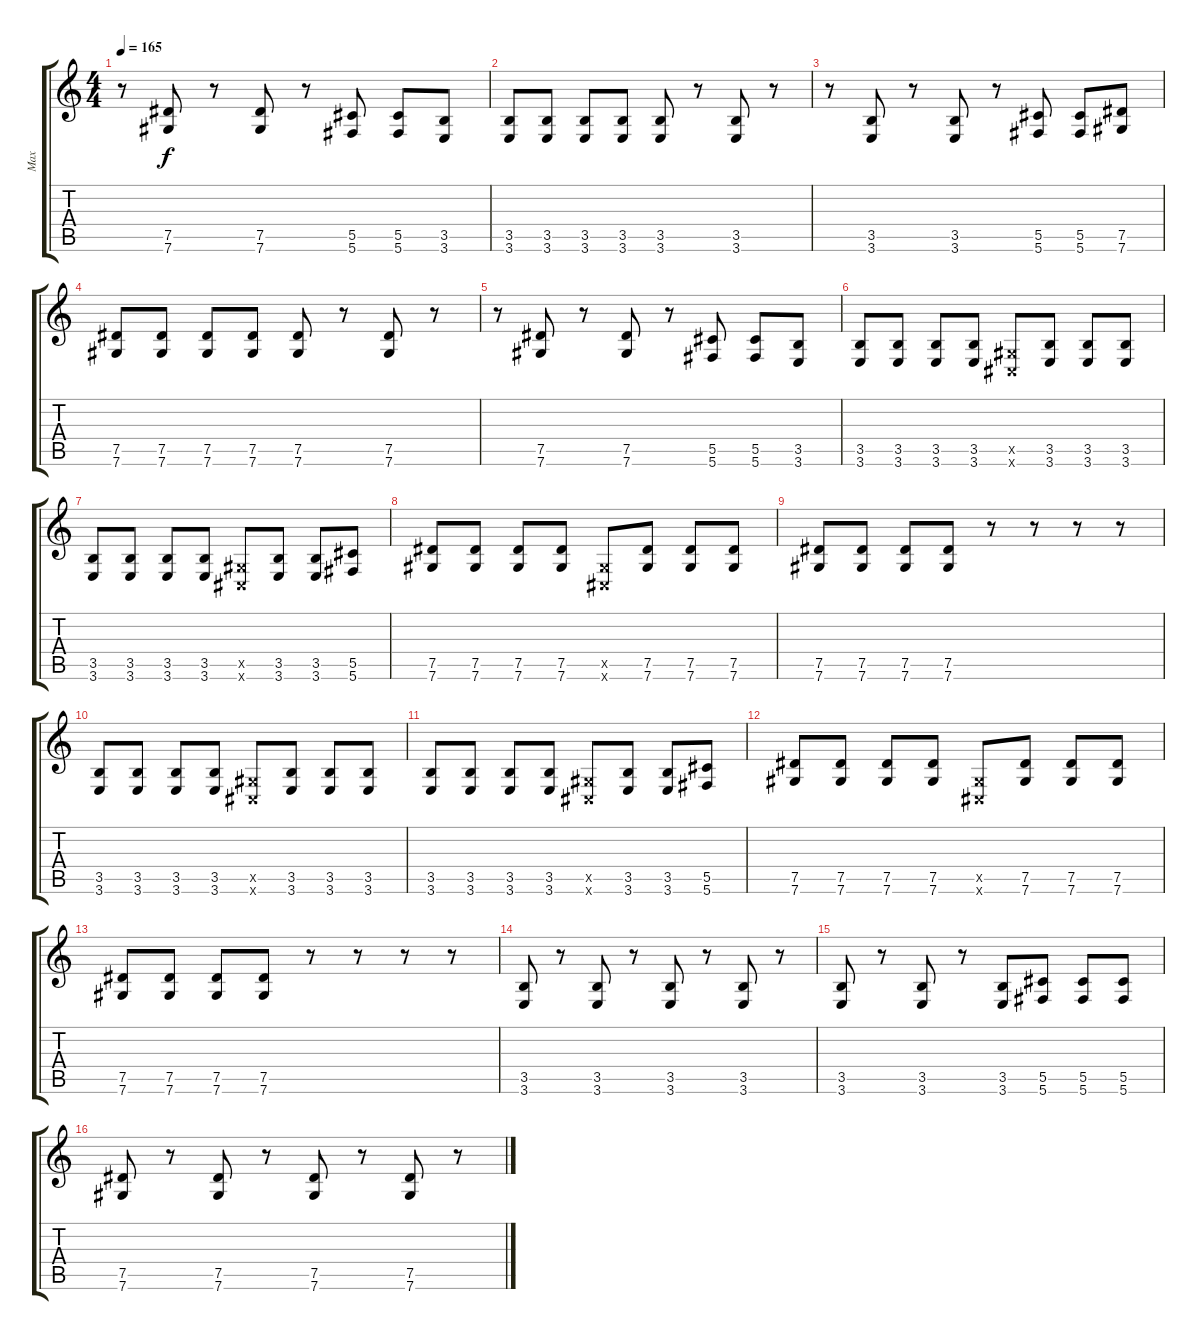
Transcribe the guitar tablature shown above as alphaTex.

\track ("Max" "Max") {instrument distortionguitar}
\staff {score tabs}
\tuning (Eb4 Bb3 Gb3 Db3 Ab2 Db2) {hide}
\ts (4 4)
\tempo 165
\clef g2
\ks c
r.8{dy f} (7.5 7.6).8 r.8 (7.5 7.6).8 r.8 (5.5 5.6).8 (5.5 5.6).8 (3.5 3.6).8 |
(3.5 3.6).8 (3.5 3.6).8 (3.5 3.6).8 (3.5 3.6).8 (3.5 3.6).8 r.8 (3.5 3.6).8 r.8 |
r.8 (3.5 3.6).8 r.8 (3.5 3.6).8 r.8 (5.5 5.6).8 (5.5 5.6).8 (7.5 7.6).8 |
(7.5 7.6).8 (7.5 7.6).8 (7.5 7.6).8 (7.5 7.6).8 (7.5 7.6).8 r.8 (7.5 7.6).8 r.8 |
r.8 (7.5 7.6).8 r.8 (7.5 7.6).8 r.8 (5.5 5.6).8 (5.5 5.6).8 (3.5 3.6).8 |
(3.5 3.6).8 (3.5 3.6).8 (3.5 3.6).8 (3.5 3.6).8 (0.5{x} 0.6{x}).8 (3.5 3.6).8 (3.5 3.6).8 (3.5 3.6).8 |
(3.5 3.6).8 (3.5 3.6).8 (3.5 3.6).8 (3.5 3.6).8 (0.5{x} 0.6{x}).8 (3.5 3.6).8 (3.5 3.6).8 (5.5 5.6).8 |
(7.5 7.6).8 (7.5 7.6).8 (7.5 7.6).8 (7.5 7.6).8 (0.5{x} 0.6{x}).8 (7.5 7.6).8 (7.5 7.6).8 (7.5 7.6).8 |
(7.5 7.6).8 (7.5 7.6).8 (7.5 7.6).8 (7.5 7.6).8 r.8 r.8 r.8 r.8 |
(3.5 3.6).8 (3.5 3.6).8 (3.5 3.6).8 (3.5 3.6).8 (0.5{x} 0.6{x}).8 (3.5 3.6).8 (3.5 3.6).8 (3.5 3.6).8 |
(3.5 3.6).8 (3.5 3.6).8 (3.5 3.6).8 (3.5 3.6).8 (0.5{x} 0.6{x}).8 (3.5 3.6).8 (3.5 3.6).8 (5.5 5.6).8 |
(7.5 7.6).8 (7.5 7.6).8 (7.5 7.6).8 (7.5 7.6).8 (0.5{x} 0.6{x}).8 (7.5 7.6).8 (7.5 7.6).8 (7.5 7.6).8 |
(7.5 7.6).8 (7.5 7.6).8 (7.5 7.6).8 (7.5 7.6).8 r.8 r.8 r.8 r.8 |
(3.5 3.6).8 r.8 (3.5 3.6).8 r.8 (3.5 3.6).8 r.8 (3.5 3.6).8 r.8 |
(3.5 3.6).8 r.8 (3.5 3.6).8 r.8 (3.5 3.6).8 (5.5 5.6).8 (5.5 5.6).8 (5.5 5.6).8 |
(7.5 7.6).8 r.8 (7.5 7.6).8 r.8 (7.5 7.6).8 r.8 (7.5 7.6).8 r.8
